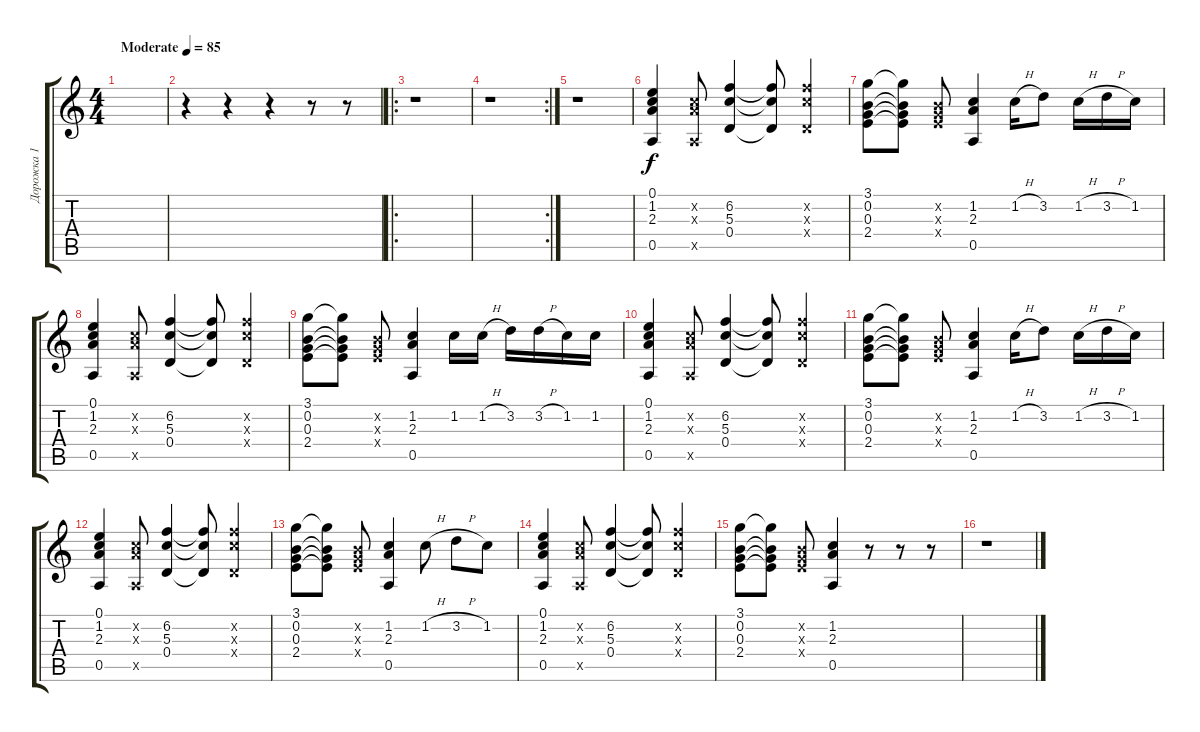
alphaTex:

\track ("Дорожка 1" "Дорожка 1") {instrument acousticguitarsteel}
\staff {score tabs}
\tuning (E4 B3 G3 D3 A2 E2) {hide}
\ts (4 4)
\tempo (85 "Moderate")
\clef g2
\ks c
|
r.4 r.4 r.4 r.8 r.8 |
\ro
r.1 |
\rc 2
r.1 |
r.1 |
(0.1 1.2 2.3 0.5).4 (1.2{x} 2.3{x} 0.5{x}).8 (6.2 5.3 0.4).4 (6.2{t} 5.3{t} 0.4{t}).8 (6.2{x} 5.3{x} 0.4{x}).4 |
(3.1 0.2 0.3 2.4).8 (3.1{t} 0.2{t} 0.3{t} 2.4{t}).8 (0.2{x} 0.3{x} 2.4{x}).8 (1.2 2.3 0.5).4 1.2{h}.16 3.2.8 1.2{h}.16 3.2{h}.16 1.2.16 |
(0.1 1.2 2.3 0.5).4 (1.2{x} 2.3{x} 0.5{x}).8 (6.2 5.3 0.4).4 (6.2{t} 5.3{t} 0.4{t}).8 (6.2{x} 5.3{x} 0.4{x}).4 |
(3.1 0.2 0.3 2.4).8 (3.1{t} 0.2{t} 0.3{t} 2.4{t}).8 (0.2{x} 0.3{x} 2.4{x}).8 (1.2 2.3 0.5).4 1.2.16 1.2{h}.16 3.2.16 3.2{h}.16 1.2.16 1.2.16 |
(0.1 1.2 2.3 0.5).4 (1.2{x} 2.3{x} 0.5{x}).8 (6.2 5.3 0.4).4 (6.2{t} 5.3{t} 0.4{t}).8 (6.2{x} 5.3{x} 0.4{x}).4 |
(3.1 0.2 0.3 2.4).8 (3.1{t} 0.2{t} 0.3{t} 2.4{t}).8 (0.2{x} 0.3{x} 2.4{x}).8 (1.2 2.3 0.5).4 1.2{h}.16 3.2.8 1.2{h}.16 3.2{h}.16 1.2.16 |
(0.1 1.2 2.3 0.5).4 (1.2{x} 2.3{x} 0.5{x}).8 (6.2 5.3 0.4).4 (6.2{t} 5.3{t} 0.4{t}).8 (6.2{x} 5.3{x} 0.4{x}).4 |
(3.1 0.2 0.3 2.4).8 (3.1{t} 0.2{t} 0.3{t} 2.4{t}).8 (0.2{x} 0.3{x} 2.4{x}).8 (1.2 2.3 0.5).4 1.2{h}.8 3.2{h}.8 1.2.8 |
(0.1 1.2 2.3 0.5).4 (1.2{x} 2.3{x} 0.5{x}).8 (6.2 5.3 0.4).4 (6.2{t} 5.3{t} 0.4{t}).8 (6.2{x} 5.3{x} 0.4{x}).4 |
(3.1 0.2 0.3 2.4).8 (3.1{t} 0.2{t} 0.3{t} 2.4{t}).8 (0.2{x} 0.3{x} 2.4{x}).8 (1.2 2.3 0.5).4 r.8 r.8 r.8 |
r.1
